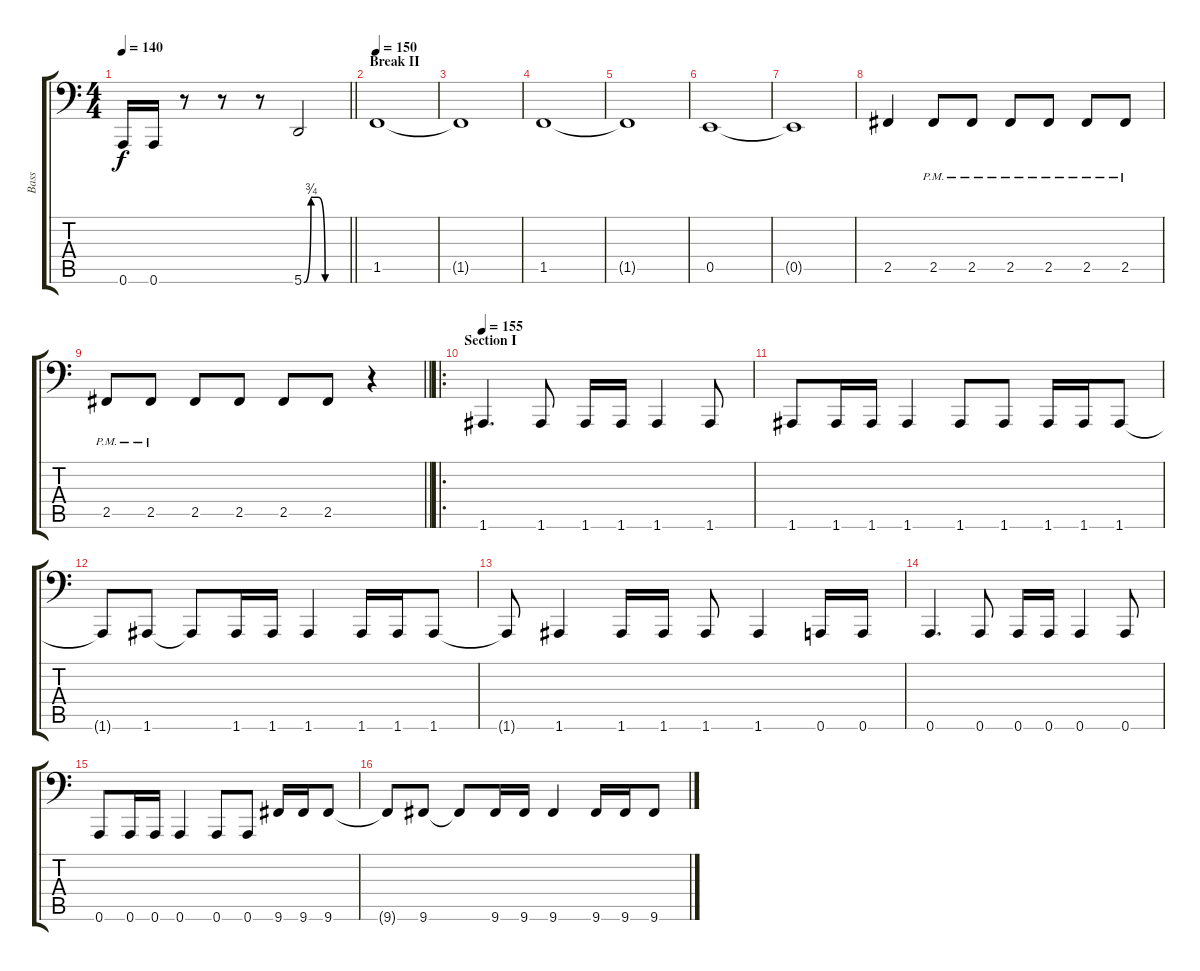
\track ("Bass" "Bass") {instrument electricbassfinger}
\staff {score tabs}
\tuning (B2 Gb2 D2 A1 E1 A0) {hide}
\ts (4 4)
\tempo 140
\clef f4
\barLineRight lightlight
\ks c
0.6.16{dy f} 0.6.16 r.8 r.8 r.8 5.6{be (custom 0 0 10 3 20 3 30 0 60 0)}.2 |
\section ("" "Break II")
\tempo 150
1.5.1 |
1.5{t}.1 |
1.5.1 |
1.5{t}.1 |
0.5.1 |
0.5{t}.1 |
2.5.4 2.5{pm}.8 2.5{pm}.8 2.5{pm}.8 2.5{pm}.8 2.5{pm}.8 2.5{pm}.8 |
\barLineRight lightlight
2.5{pm}.8 2.5{pm}.8 2.5.8 2.5.8 2.5.8 2.5.8 r.4 |
\ro
\section ("" "Section I")
\tempo 155
1.6.4{d} 1.6.8 1.6.16 1.6.16 1.6.4 1.6.8 |
1.6.8 1.6.16 1.6.16 1.6.4 1.6.8 1.6.8 1.6.16 1.6.16 1.6.8 |
1.6{t}.8 1.6.8 1.6{t}.8 1.6.16 1.6.16 1.6.4 1.6.16 1.6.16 1.6.8 |
1.6{t}.8 1.6.4 1.6.16 1.6.16 1.6.8 1.6.4 0.6.16 0.6.16 |
0.6.4{d} 0.6.8 0.6.16 0.6.16 0.6.4 0.6.8 |
0.6.8 0.6.16 0.6.16 0.6.4 0.6.8 0.6.8 9.6.16 9.6.16 9.6.8 |
9.6{t}.8 9.6.8 9.6{t}.8 9.6.16 9.6.16 9.6.4 9.6.16 9.6.16 9.6.8
